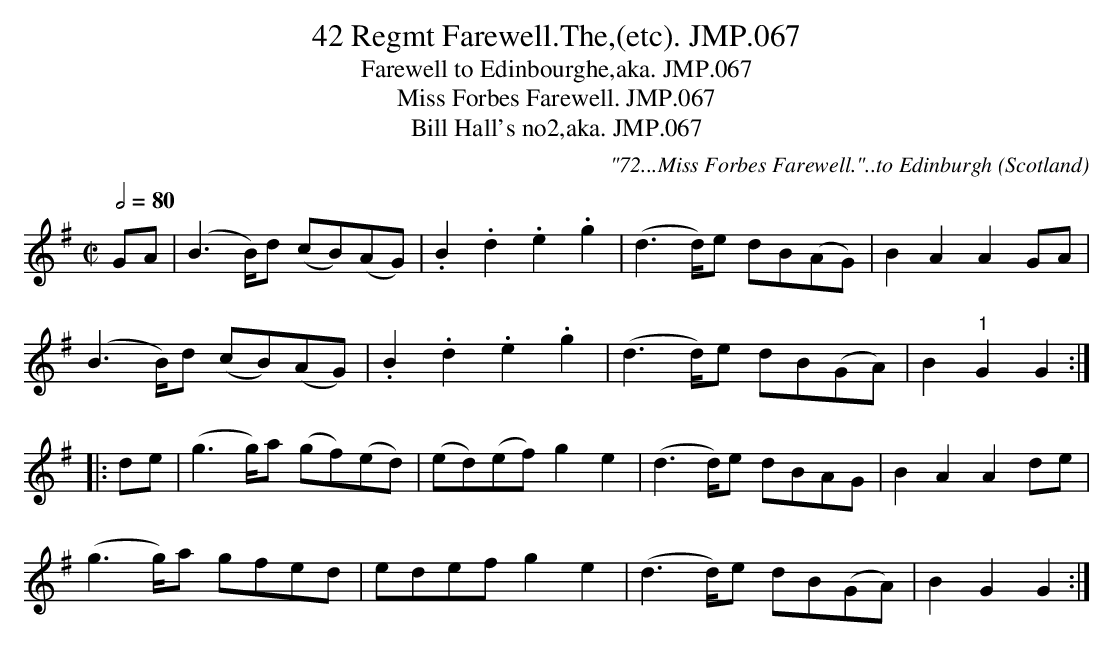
X:1
T:42 Regmt Farewell.The,(etc). JMP.067
T:Farewell to Edinbourghe,aka. JMP.067
T:Miss Forbes Farewell. JMP.067
T:Bill Hall's no2,aka. JMP.067
C:"72...Miss Forbes Farewell."..to Edinburgh
L:1/8
M:C|
O:Scotland
Q:1/2=80
K:G major
GA | (B3B/)d (cB)(AG) | .B2.d2.e2.g2 | (d3d/)e dB(AG) | B2A2A2 GA |!
(B3B/)d (cB)(AG) | .B2.d2.e2.g2 | (d3d/)e dB(GA) | B2"1"G2G2 :|!
|:de | (g3g/)a (gf)(ed) | (ed)(ef) g2e2 | (d3d/)e dBAG | B2A2A2 de |!
(g3g/)a gfed | edef g2e2 | (d3d/)e dB(GA) | B2 G2G2 :|
